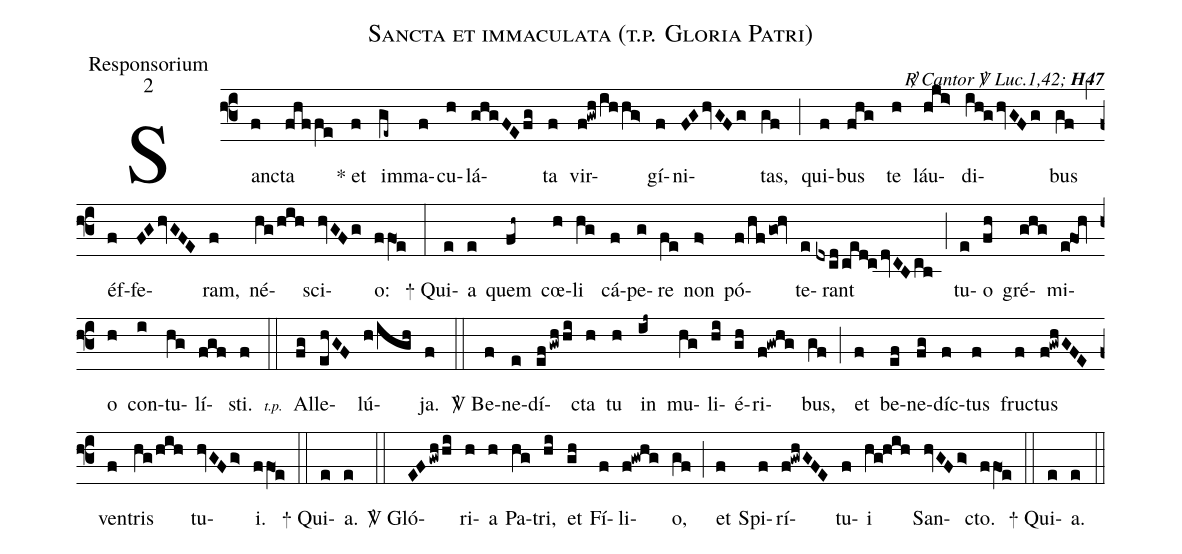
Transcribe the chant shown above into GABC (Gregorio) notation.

name:Sancta et immaculata (t.p. Gloria Patri);
office-part:Responsorium;
mode:2;
commentary:{\itshape\mdseries \Rbar\ Cantor   \Vbar\ Luc.1,42;\/} {\bfseries H47};
%%
(f3) San(f)cta(fhffe)
<sp>*</sp> et(f) im(ge~)ma(f)cu(h)lá(ghgFEfg)ta(f) vir(f!gwh/ihhg>)gí(f)ni(FGhvGFg)tas,(gf) (;)
qui(f)bus(fhg) te(h) láu(hji>)di(ih!ghvGFg)bus(gf) (,)
éf(f)fe(FGhvGFE)ram,(f) né(hg/hih)sci(hvGFg)o:(ffO1e) (:)
<sp>+</sp> Qui(e)a(e) quem(fh~) cœ(h)li(hg) cá(f)pe(g)re(fe) non(f>) pó(f/hfgo0!hv)te(e)rant(dxcd/ced!cdvCBcb) (;)
tu(e)o(fh) gré(ghg)mi(e!fo1h)o(h) con(i)tu(hg)lí(fgf)sti.(f) (::)
<v>{\scriptsize\itshape t.p.\ }</v> Al(fg)le(ehGF)lú(h/igh)ja.(f) (::)
<sp>V/</sp> Be(f)ne(e)dí(efgwhhi)cta(h) tu(h) in(ij~) mu(hg)li(hi)é(gh)ri(f!gwhg)bus,(gf) (;)
et(f) be(ef)ne(fg)díc(f)tus(f) fruc(f)tus(f!gwhGFE) ven(f)tris(hg/hih) tu(hvGFg>)i.(ffO1e) (::)
<sp>+</sp> Qui(e)a.(e) (::)
<sp>V/</sp> Gló(EFgwhhi)ri(h)a(h) Pa(hg)tri,(hi) et(gh) Fí(f)li(f!gwhg)o,(gf) (;)
et(f) Spi(f)rí(f!gwhGFE)tu(f)i(hg@hih) San(hvGFg>)cto.(ffO1!e) (::)
<sp>+</sp> Qui(e)a.(e) (::)
